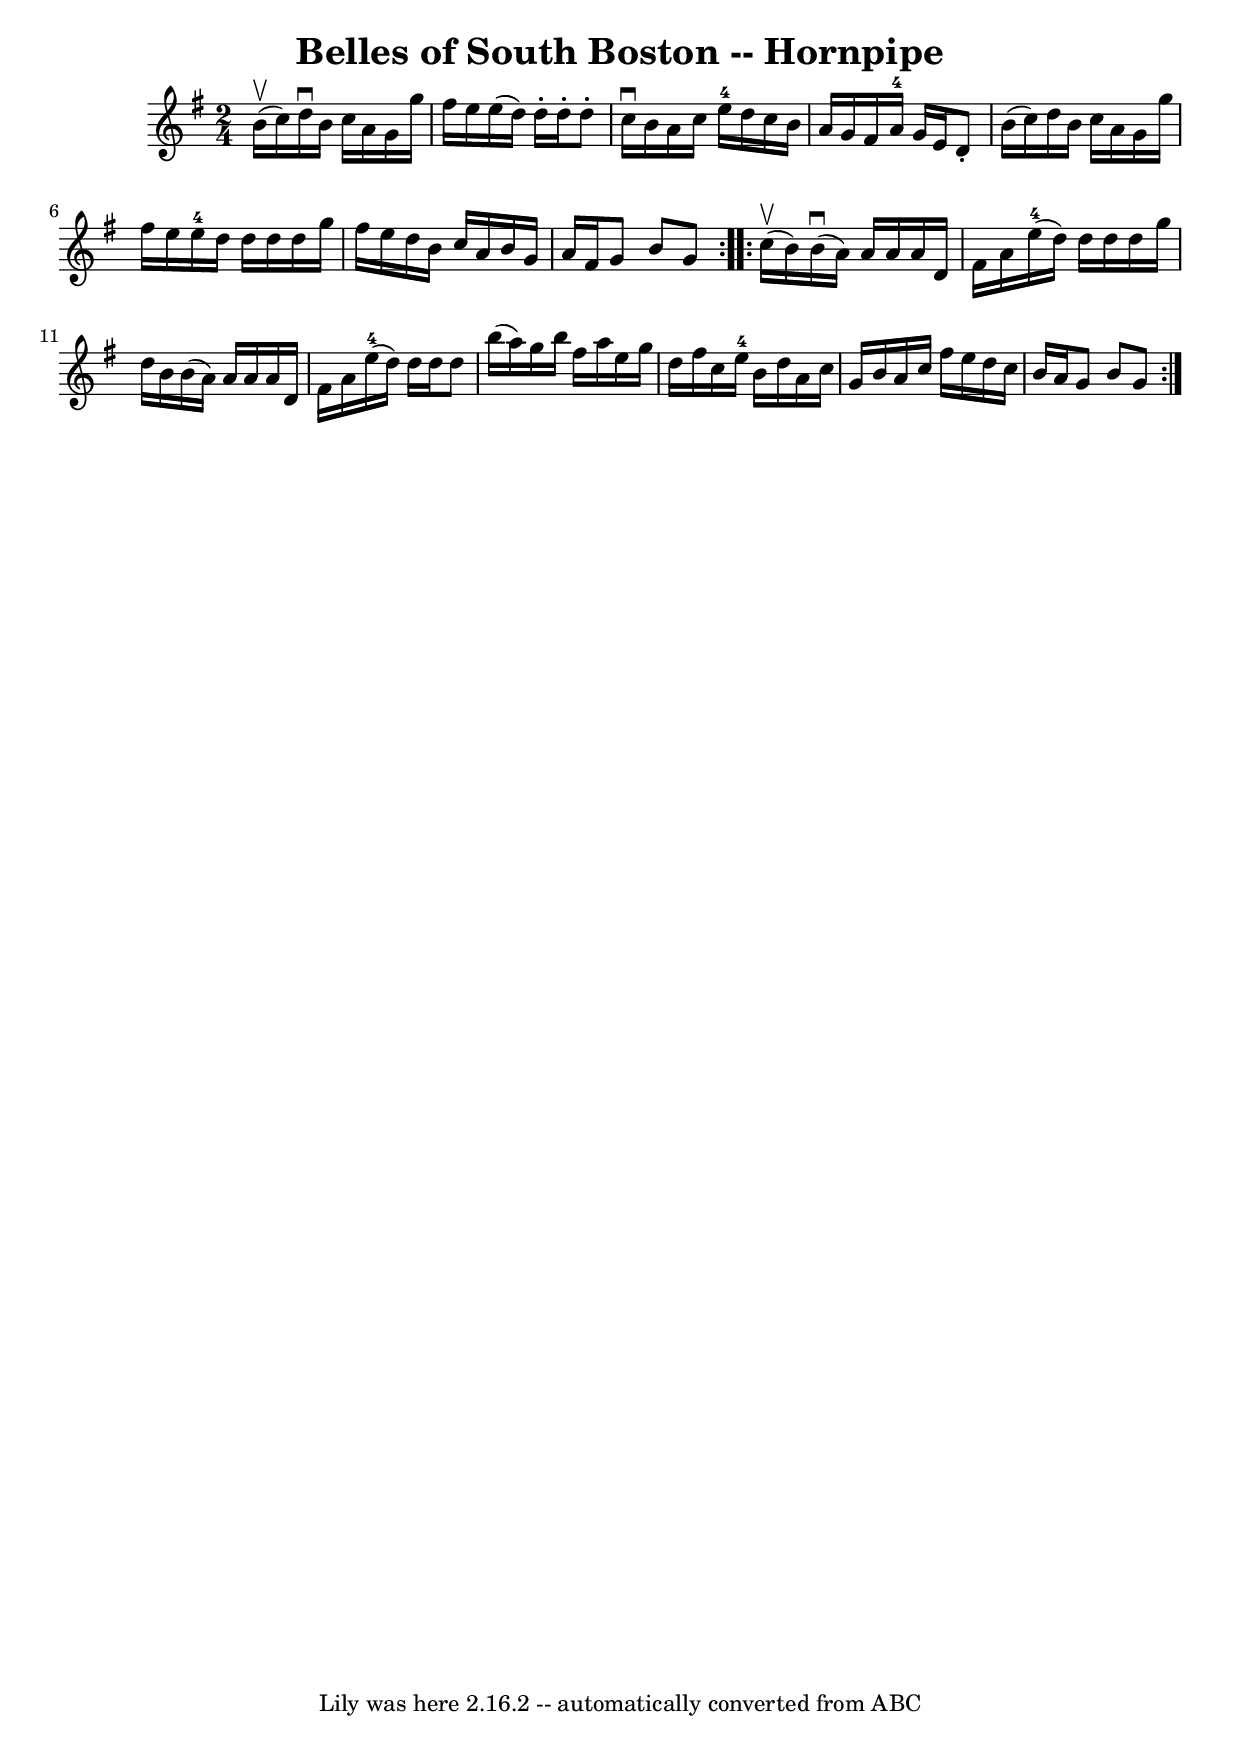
\version "2.16.2"
\include "Mammoth.ily"
\header {
  %% book = "Cole's 1000 Fiddle Tunes"
 crossRefNumber = "1"
 footnotes = ""
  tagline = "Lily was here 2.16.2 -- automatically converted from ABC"
  title = "Belles of South Boston -- Hornpipe"

}
voicedefault =  {



  \repeat volta 2 {

    \time 2/4 
    \key g \major b'16 (^\upbow c''16)  |
 d''16^\downbow b'16 c''16 a'16 g'16 g''16 fis''16 e''16   |
 e''16 (d''16) d''16-. d''16-. d''8-. c''16^\downbow b'16  |
 a'16 c''16 e''16-4 d''16 c''16 b'16 a'16 g'16   |
 fis'16 a'16-4 g'16 e'16 d'8-. b'16 (c''16)  |
 d''16 b'16 c''16 a'16 g'16 g''16 fis''16 e''16   |
 e''16-4 d''16 d''16 d''16 d''16 g''16 fis''16 e''16   |
 d''16 b'16 c''16 a'16 b'16 g'16 a'16 fis'16   |
 g'8 b'8 g'8  
  }     
  \repeat volta 2 {
 c''16 (^\upbow b'16)  |
 b'16 (^\downbow a'16) a'16 a'16 a'16 d'16 fis'16 a'16   |
 e''16-4(d''16) d''16 d''16 d''16 g''16 d''16 b'16   |
 b'16 (a'16) a'16 a'16 a'16 d'16 fis'16 a'16   |
 e''16-4( d''16) d''16 d''16 d''8 b''16 (a''16)  |
 g''16 b''16 fis''16 a''16 e''16 g''16 d''16 fis''16   |
 c''16 e''16-4 b'16 d''16 a'16 c''16 g'16 b'16   |
 a'16 c''16 fis''16 e''16 d''16 c''16 b'16 a'16   |
    
 g'8 b'8 g'8  
  }   

}

\score{
  <<

    \context Staff="default"
    {
      \voicedefault 
      
    }

  >>
  \layout {
    
  }
  \midi {
  }

}
